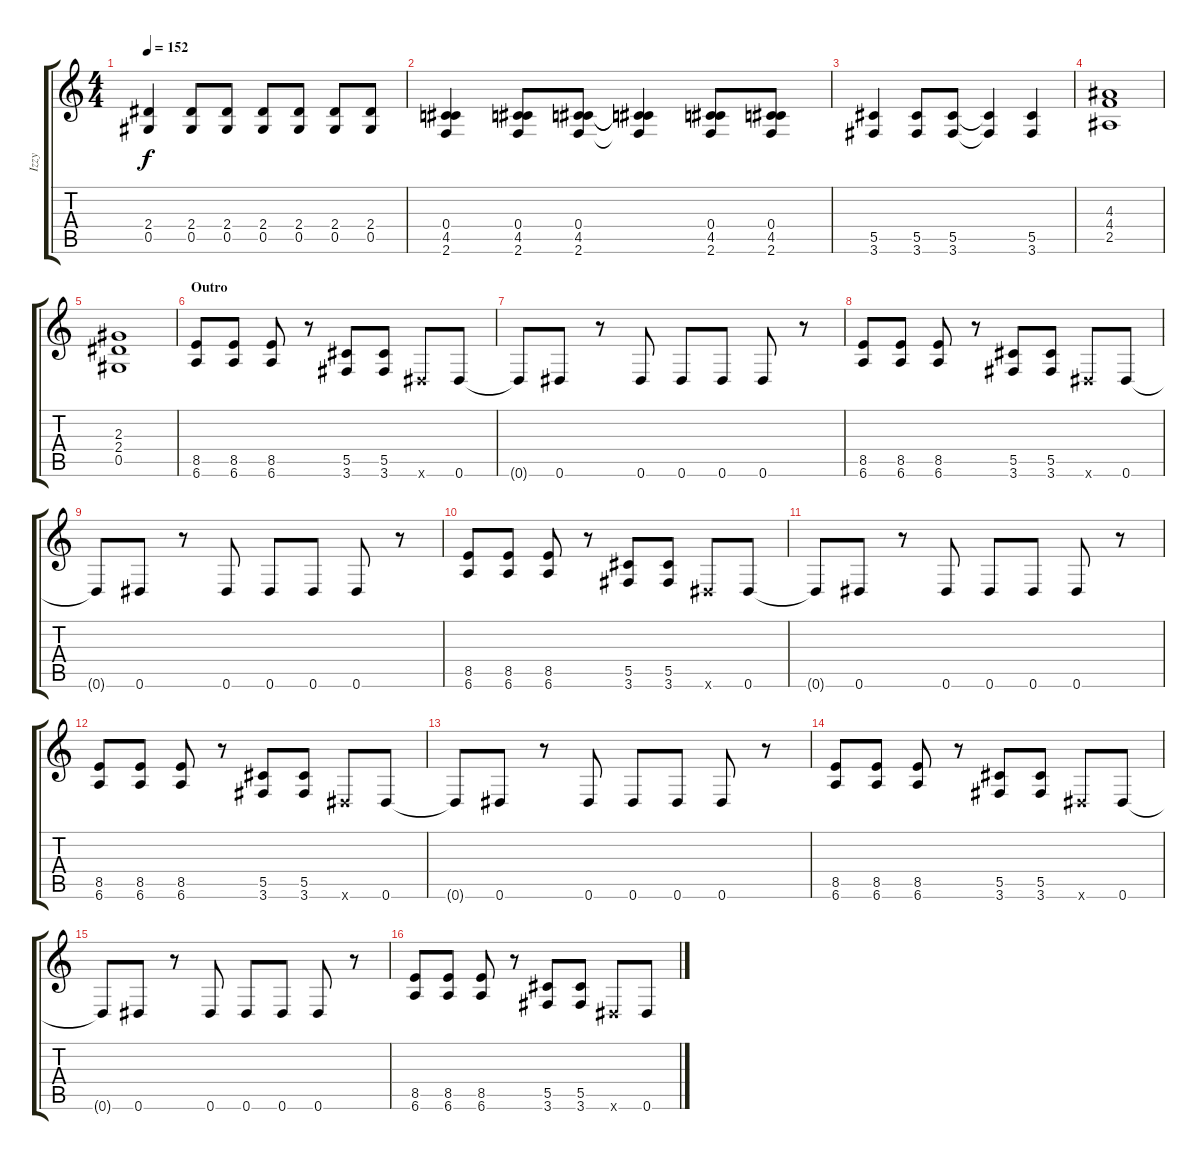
\track ("Izzy" "Izzy") {instrument distortionguitar}
\staff {score tabs}
\tuning (Eb4 Bb3 Gb3 Db3 Ab2 Eb2) {hide}
\ts (4 4)
\tempo 152
\clef g2
\ks c
(2.4 0.5).4{dy f} (2.4 0.5).8 (2.4 0.5).8 (2.4 0.5).8 (2.4 0.5).8 (2.4 0.5).8 (2.4 0.5).8 |
(0.4 4.5 2.6).4 (0.4 4.5 2.6).8 (0.4 4.5 2.6).8 (0.4{t} 4.5{t} 2.6{t}).4 (0.4 4.5 2.6).8 (0.4 4.5 2.6).8 |
(5.5 3.6).4 (5.5 3.6).8 (5.5 3.6).8 (5.5{t} 3.6{t}).4 (5.5 3.6).4 |
(4.3 4.4 2.5).1 |
(2.3 2.4 0.5).1 |
\section ("" "Outro")
(8.5 6.6).8 (8.5 6.6).8 (8.5 6.6).8 r.8 (5.5 3.6).8 (5.5 3.6).8 0.6{x}.8 0.6.8 |
0.6{t}.8 0.6.8 r.8 0.6.8 0.6.8 0.6.8 0.6.8 r.8 |
(8.5 6.6).8 (8.5 6.6).8 (8.5 6.6).8 r.8 (5.5 3.6).8 (5.5 3.6).8 0.6{x}.8 0.6.8 |
0.6{t}.8 0.6.8 r.8 0.6.8 0.6.8 0.6.8 0.6.8 r.8 |
(8.5 6.6).8 (8.5 6.6).8 (8.5 6.6).8 r.8 (5.5 3.6).8 (5.5 3.6).8 0.6{x}.8 0.6.8 |
0.6{t}.8 0.6.8 r.8 0.6.8 0.6.8 0.6.8 0.6.8 r.8 |
(8.5 6.6).8 (8.5 6.6).8 (8.5 6.6).8 r.8 (5.5 3.6).8 (5.5 3.6).8 0.6{x}.8 0.6.8 |
0.6{t}.8 0.6.8 r.8 0.6.8 0.6.8 0.6.8 0.6.8 r.8 |
(8.5 6.6).8 (8.5 6.6).8 (8.5 6.6).8 r.8 (5.5 3.6).8 (5.5 3.6).8 0.6{x}.8 0.6.8 |
0.6{t}.8 0.6.8 r.8 0.6.8 0.6.8 0.6.8 0.6.8 r.8 |
(8.5 6.6).8 (8.5 6.6).8 (8.5 6.6).8 r.8 (5.5 3.6).8 (5.5 3.6).8 0.6{x}.8 0.6.8
